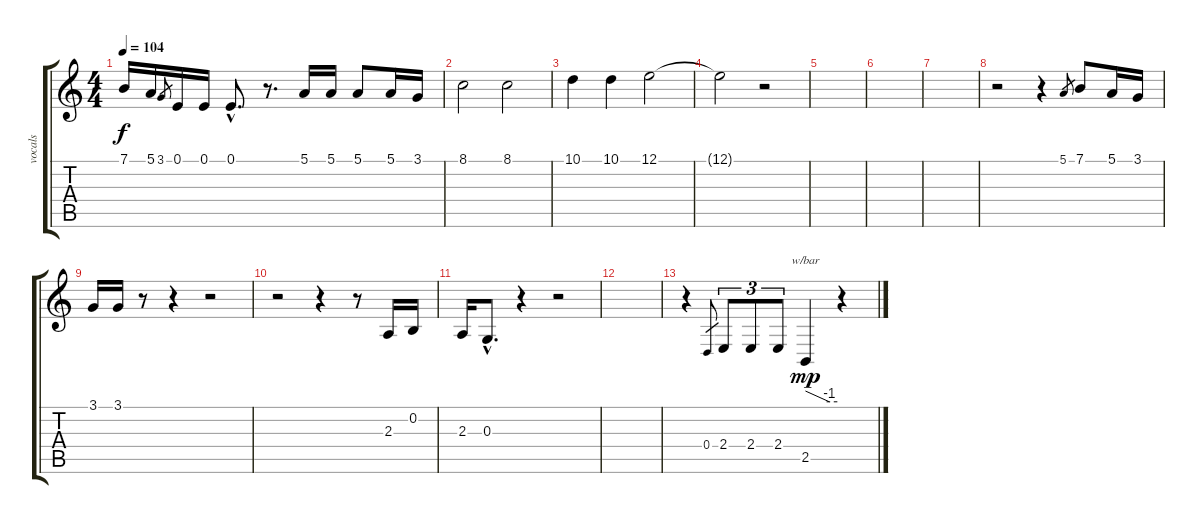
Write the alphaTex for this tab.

\track ("vocals" "vocals") {instrument lead2sawtooth}
\staff {score tabs}
\tuning (E4 B3 G3 D3 A2 E2) {hide}
\ts (4 4)
\tempo 104
\clef g2
\ks c
7.1{t}.16{dy f} 5.1.16 3.1.8{gr} 0.1.16 0.1.16 0.1{hac}.8{d} r.8{d} 5.1.16 5.1.16 5.1.8 5.1.16 3.1.16 |
8.1.2 8.1.2 |
10.1.4 10.1.4 12.1.2 |
12.1{t}.2 r.2 |
|
|
|
r.2 r.4 5.1.8{gr} 7.1.8 5.1.16 3.1.16 |
3.1.16 3.1.16 r.8 r.4 r.2 |
r.2 r.4 r.8 2.3.16 0.2.16 |
2.3.16 0.3{hac}.8{d} r.4 r.2 |
|
r.4 0.4.8{gr} 2.4.8{tu (3 2)} 2.4.8{tu (3 2)} 2.4.8{tu (3 2)} 2.5.4{tbe (custom default 0 0 45 -4 60 -4) dy mp} r.4
